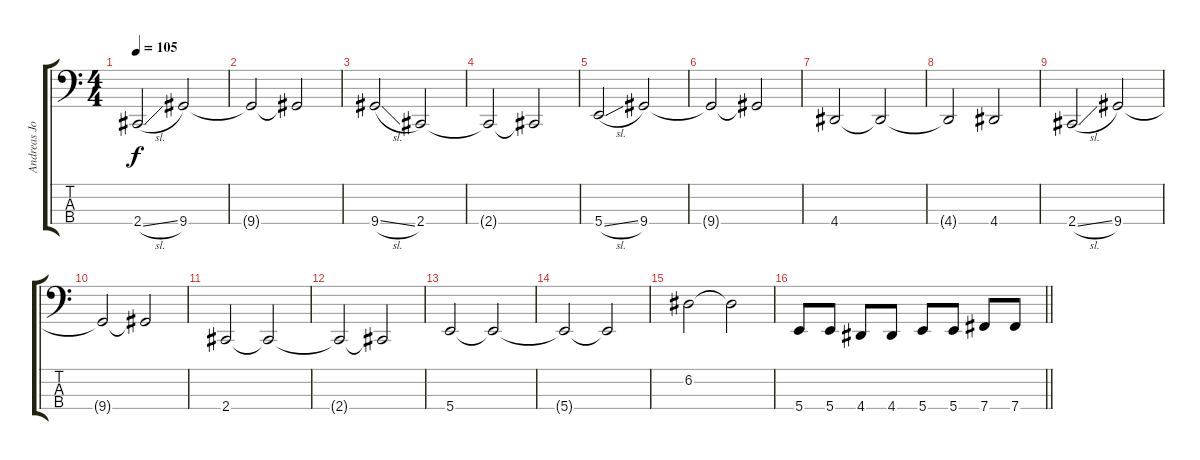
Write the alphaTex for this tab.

\track ("Andreas Johansson" "Andreas Jo") {instrument electricbasspick}
\staff {score tabs}
\tuning (D2 A1 E1 B0) {hide}
\ts (4 4)
\tempo 105
\clef f4
\ks c
2.4{sl}.2{dy f} 9.4.2 |
9.4{t}.2 9.4{t}.2 |
9.4{sl}.2 2.4.2 |
2.4{t}.2 2.4{t}.2 |
5.4{sl}.2 9.4.2 |
9.4{t}.2 9.4{t}.2 |
4.4.2 4.4{t}.2 |
4.4{t}.2 4.4.2 |
2.4{sl}.2 9.4.2 |
9.4{t}.2 9.4{t}.2 |
2.4.2 2.4{t}.2 |
2.4{t}.2 2.4{t}.2 |
5.4.2 5.4{t}.2 |
5.4{t}.2 5.4{t}.2 |
6.2.2 6.2{t}.2 |
\barLineRight lightlight
5.4.8 5.4.8 4.4.8 4.4.8 5.4.8 5.4.8 7.4.8 7.4.8
